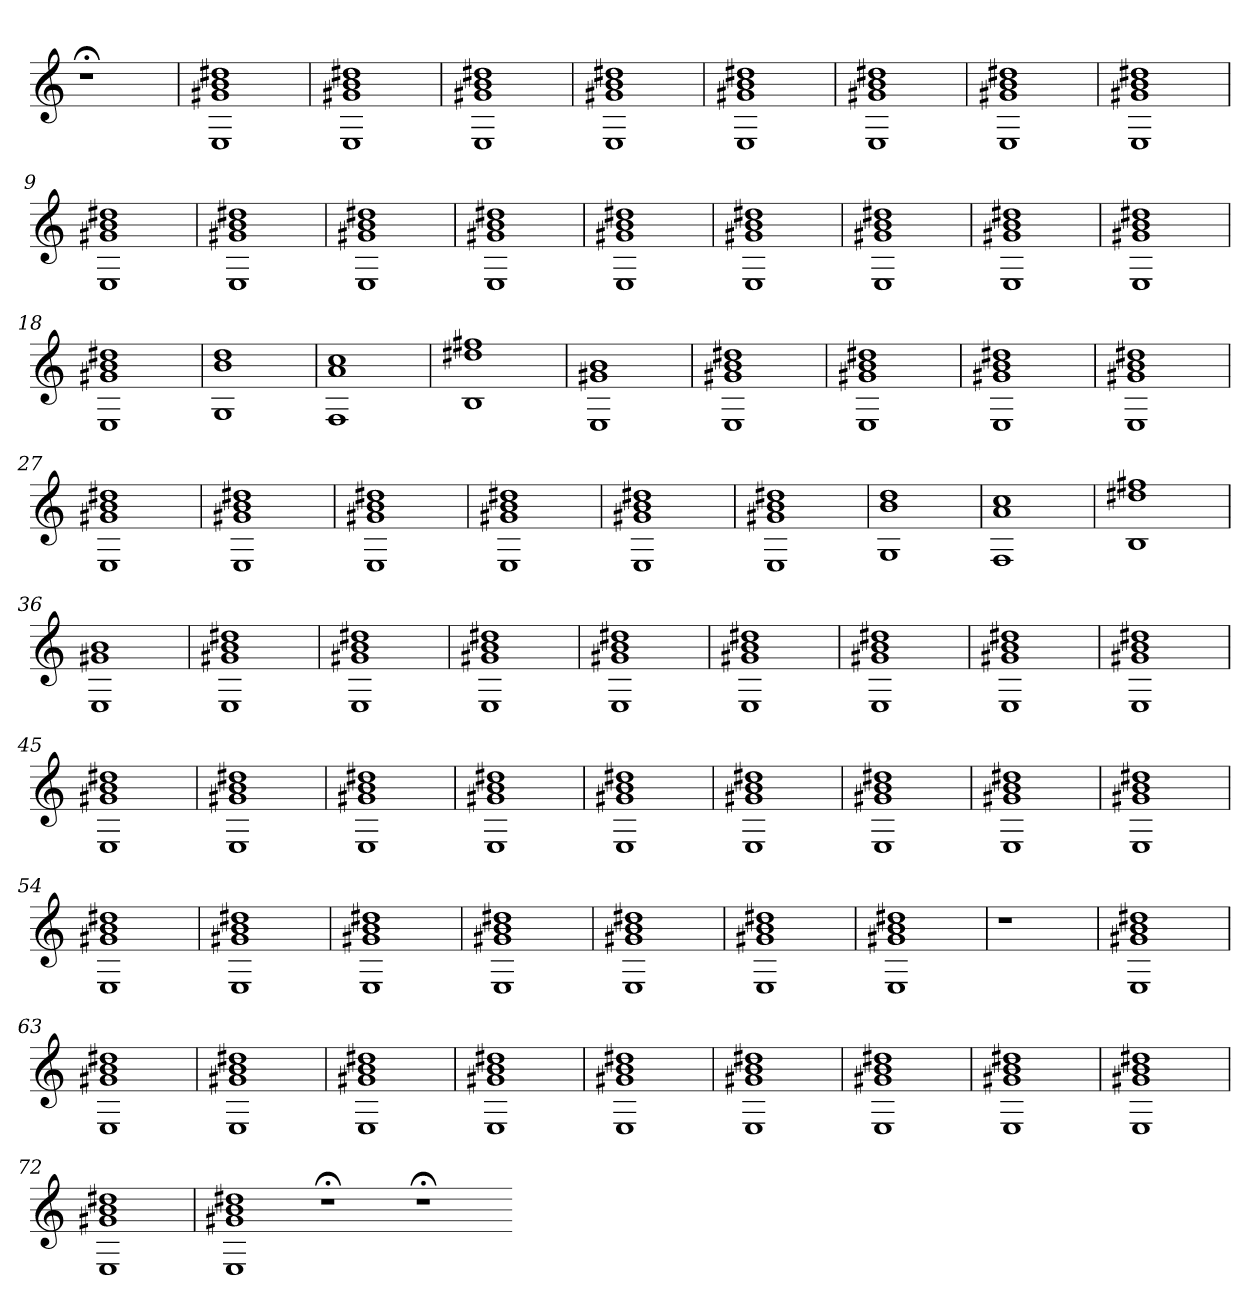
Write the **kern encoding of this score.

**kern
*part1
*staff1
=
1r;<
=1
1E 1g#X 1b 1dd#X
=2
1E 1g#X 1b 1dd#X
=3
1E 1g#X 1b 1dd#X
=4
1E 1g#X 1b 1dd#X
=5
1E 1g#X 1b 1dd#X
=6
1E 1g#X 1b 1dd#X
=7
1E 1g#X 1b 1dd#X
=8
1E 1g#X 1b 1dd#X
=9
1E 1g#X 1b 1dd#X
=10
1E 1g#X 1b 1dd#X
=11
1E 1g#X 1b 1dd#X
=12
1E 1g#X 1b 1dd#X
=13
1E 1g#X 1b 1dd#X
=14
1E 1g#X 1b 1dd#X
=15
1E 1g#X 1b 1dd#X
=16
1E 1g#X 1b 1dd#X
=17
1E 1g#X 1b 1dd#X
=18
1E 1g#X 1b 1dd#X
=19
1G 1b 1dd
=20
1F 1a 1cc
=21
1B 1dd#X 1ff#X
=22
1E 1g#X 1b
=23
1E 1g#X 1b 1dd#X
=24
1E 1g#X 1b 1dd#X
=25
1E 1g#X 1b 1dd#X
=26
1E 1g#X 1b 1dd#X
=27
1E 1g#X 1b 1dd#X
=28
1E 1g#X 1b 1dd#X
=29
1E 1g#X 1b 1dd#X
=30
1E 1g#X 1b 1dd#X
=31
1E 1g#X 1b 1dd#X
=32
1E 1g#X 1b 1dd#X
=33
1G 1b 1dd
=34
1F 1a 1cc
=35
1B 1dd#X 1ff#X
=36
1E 1g#X 1b
=37
1E 1g#X 1b 1dd#X
=38
1E 1g#X 1b 1dd#X
=39
1E 1g#X 1b 1dd#X
=40
1E 1g#X 1b 1dd#X
=41
1E 1g#X 1b 1dd#X
=42
1E 1g#X 1b 1dd#X
=43
1E 1g#X 1b 1dd#X
=44
1E 1g#X 1b 1dd#X
=45
1E 1g#X 1b 1dd#X
=46
1E 1g#X 1b 1dd#X
=47
1E 1g#X 1b 1dd#X
=48
1E 1g#X 1b 1dd#X
=49
1E 1g#X 1b 1dd#X
=50
1E 1g#X 1b 1dd#X
=51
1E 1g#X 1b 1dd#X
=52
1E 1g#X 1b 1dd#X
=53
1E 1g#X 1b 1dd#X
=54
1E 1g#X 1b 1dd#X
=55
1E 1g#X 1b 1dd#X
=56
1E 1g#X 1b 1dd#X
=57
1E 1g#X 1b 1dd#X
=58
1E 1g#X 1b 1dd#X
=59
1E 1g#X 1b 1dd#X
=60
1E 1g#X 1b 1dd#X
=61
1r
=62
1E 1g#X 1b 1dd#X
=63
1E 1g#X 1b 1dd#X
=64
1E 1g#X 1b 1dd#X
=65
1E 1g#X 1b 1dd#X
=66
1E 1g#X 1b 1dd#X
=67
1E 1g#X 1b 1dd#X
=68
1E 1g#X 1b 1dd#X
=69
1E 1g#X 1b 1dd#X
=70
1E 1g#X 1b 1dd#X
=71
1E 1g#X 1b 1dd#X
=72
1E 1g#X 1b 1dd#X
=73
1E 1g#X 1b 1dd#X
1r;<
1r;<
=-
*-
